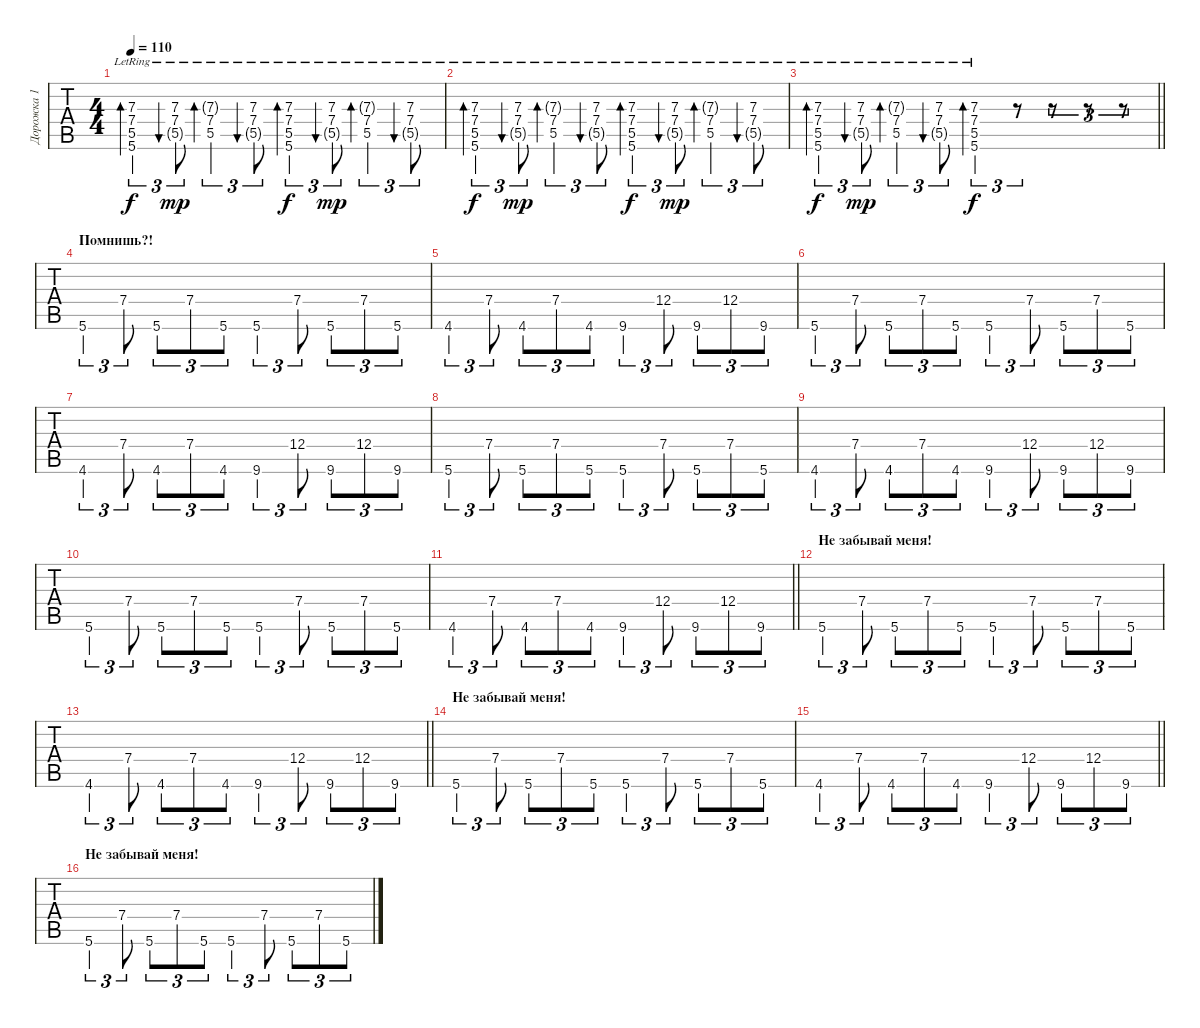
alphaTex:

\track ("Дорожка 1" "Дорожка 1") {instrument overdrivenguitar}
\staff {tabs}
\tuning (D4 A3 F3 C3 G2 C2) {hide}
\ts (4 4)
\tempo 110
\clef g2
\ks c
(7.3{lr} 7.4{lr} 5.5{lr} 5.6{lr}).4{tu (3 2) bd 60 dy f} (7.3{lr} 7.4{lr} 5.5{g lr}).8{tu (3 2) bu 60 dy mp} (7.3{g lr} 7.4{lr} 5.5{lr}).4{tu (3 2) bd 60} (7.3{lr} 7.4{lr} 5.5{g lr}).8{tu (3 2) bu 60} (7.3{lr} 7.4{lr} 5.5{lr} 5.6{lr}).4{tu (3 2) bd 60 dy f} (7.3{lr} 7.4{lr} 5.5{g lr}).8{tu (3 2) bu 60 dy mp} (7.3{g lr} 7.4{lr} 5.5{lr}).4{tu (3 2) bd 60} (7.3{lr} 7.4{lr} 5.5{g lr}).8{tu (3 2) bu 60} |
(7.3{lr} 7.4{lr} 5.5{lr} 5.6{lr}).4{tu (3 2) bd 60 dy f} (7.3{lr} 7.4{lr} 5.5{g lr}).8{tu (3 2) bu 60 dy mp} (7.3{g lr} 7.4{lr} 5.5{lr}).4{tu (3 2) bd 60} (7.3{lr} 7.4{lr} 5.5{g lr}).8{tu (3 2) bu 60} (7.3{lr} 7.4{lr} 5.5{lr} 5.6{lr}).4{tu (3 2) bd 60 dy f} (7.3{lr} 7.4{lr} 5.5{g lr}).8{tu (3 2) bu 60 dy mp} (7.3{g lr} 7.4{lr} 5.5{lr}).4{tu (3 2) bd 60} (7.3{lr} 7.4{lr} 5.5{g lr}).8{tu (3 2) bu 60} |
\barLineRight lightlight
(7.3{lr} 7.4{lr} 5.5{lr} 5.6{lr}).4{tu (3 2) bd 60 dy f} (7.3{lr} 7.4{lr} 5.5{g lr}).8{tu (3 2) bu 60 dy mp} (7.3{g lr} 7.4{lr} 5.5{lr}).4{tu (3 2) bd 60} (7.3{lr} 7.4{lr} 5.5{g lr}).8{tu (3 2) bu 60} (7.3{lr} 7.4{lr} 5.5{lr} 5.6{lr}).4{tu (3 2) bd 60 dy f} r.8{tu (3 2)} r.8{tu (3 2)} r.8{tu (3 2)} r.8{tu (3 2)} |
\section ("" "Помнишь?!")
5.6.4{tu (3 2) volume 12 instrument overdrivenguitar} 7.4.8{tu (3 2)} 5.6.8{tu (3 2)} 7.4.8{tu (3 2)} 5.6.8{tu (3 2)} 5.6.4{tu (3 2)} 7.4.8{tu (3 2)} 5.6.8{tu (3 2)} 7.4.8{tu (3 2)} 5.6.8{tu (3 2)} |
4.6.4{tu (3 2)} 7.4.8{tu (3 2)} 4.6.8{tu (3 2)} 7.4.8{tu (3 2)} 4.6.8{tu (3 2)} 9.6.4{tu (3 2)} 12.4.8{tu (3 2)} 9.6.8{tu (3 2)} 12.4.8{tu (3 2)} 9.6.8{tu (3 2)} |
5.6.4{tu (3 2)} 7.4.8{tu (3 2)} 5.6.8{tu (3 2)} 7.4.8{tu (3 2)} 5.6.8{tu (3 2)} 5.6.4{tu (3 2)} 7.4.8{tu (3 2)} 5.6.8{tu (3 2)} 7.4.8{tu (3 2)} 5.6.8{tu (3 2)} |
4.6.4{tu (3 2)} 7.4.8{tu (3 2)} 4.6.8{tu (3 2)} 7.4.8{tu (3 2)} 4.6.8{tu (3 2)} 9.6.4{tu (3 2)} 12.4.8{tu (3 2)} 9.6.8{tu (3 2)} 12.4.8{tu (3 2)} 9.6.8{tu (3 2)} |
5.6.4{tu (3 2)} 7.4.8{tu (3 2)} 5.6.8{tu (3 2)} 7.4.8{tu (3 2)} 5.6.8{tu (3 2)} 5.6.4{tu (3 2)} 7.4.8{tu (3 2)} 5.6.8{tu (3 2)} 7.4.8{tu (3 2)} 5.6.8{tu (3 2)} |
4.6.4{tu (3 2)} 7.4.8{tu (3 2)} 4.6.8{tu (3 2)} 7.4.8{tu (3 2)} 4.6.8{tu (3 2)} 9.6.4{tu (3 2)} 12.4.8{tu (3 2)} 9.6.8{tu (3 2)} 12.4.8{tu (3 2)} 9.6.8{tu (3 2)} |
5.6.4{tu (3 2)} 7.4.8{tu (3 2)} 5.6.8{tu (3 2)} 7.4.8{tu (3 2)} 5.6.8{tu (3 2)} 5.6.4{tu (3 2)} 7.4.8{tu (3 2)} 5.6.8{tu (3 2)} 7.4.8{tu (3 2)} 5.6.8{tu (3 2)} |
\barLineRight lightlight
4.6.4{tu (3 2)} 7.4.8{tu (3 2)} 4.6.8{tu (3 2)} 7.4.8{tu (3 2)} 4.6.8{tu (3 2)} 9.6.4{tu (3 2)} 12.4.8{tu (3 2)} 9.6.8{tu (3 2)} 12.4.8{tu (3 2)} 9.6.8{tu (3 2)} |
\section ("" "Не забывай меня!")
5.6.4{tu (3 2)} 7.4.8{tu (3 2)} 5.6.8{tu (3 2)} 7.4.8{tu (3 2)} 5.6.8{tu (3 2)} 5.6.4{tu (3 2)} 7.4.8{tu (3 2)} 5.6.8{tu (3 2)} 7.4.8{tu (3 2)} 5.6.8{tu (3 2)} |
\barLineRight lightlight
4.6.4{tu (3 2)} 7.4.8{tu (3 2)} 4.6.8{tu (3 2)} 7.4.8{tu (3 2)} 4.6.8{tu (3 2)} 9.6.4{tu (3 2)} 12.4.8{tu (3 2)} 9.6.8{tu (3 2)} 12.4.8{tu (3 2)} 9.6.8{tu (3 2)} |
\section ("" "Не забывай меня!")
5.6.4{tu (3 2)} 7.4.8{tu (3 2)} 5.6.8{tu (3 2)} 7.4.8{tu (3 2)} 5.6.8{tu (3 2)} 5.6.4{tu (3 2)} 7.4.8{tu (3 2)} 5.6.8{tu (3 2)} 7.4.8{tu (3 2)} 5.6.8{tu (3 2)} |
\barLineRight lightlight
4.6.4{tu (3 2)} 7.4.8{tu (3 2)} 4.6.8{tu (3 2)} 7.4.8{tu (3 2)} 4.6.8{tu (3 2)} 9.6.4{tu (3 2)} 12.4.8{tu (3 2)} 9.6.8{tu (3 2)} 12.4.8{tu (3 2)} 9.6.8{tu (3 2)} |
\section ("" "Не забывай меня!")
5.6.4{tu (3 2)} 7.4.8{tu (3 2)} 5.6.8{tu (3 2)} 7.4.8{tu (3 2)} 5.6.8{tu (3 2)} 5.6.4{tu (3 2)} 7.4.8{tu (3 2)} 5.6.8{tu (3 2)} 7.4.8{tu (3 2)} 5.6.8{tu (3 2)}
